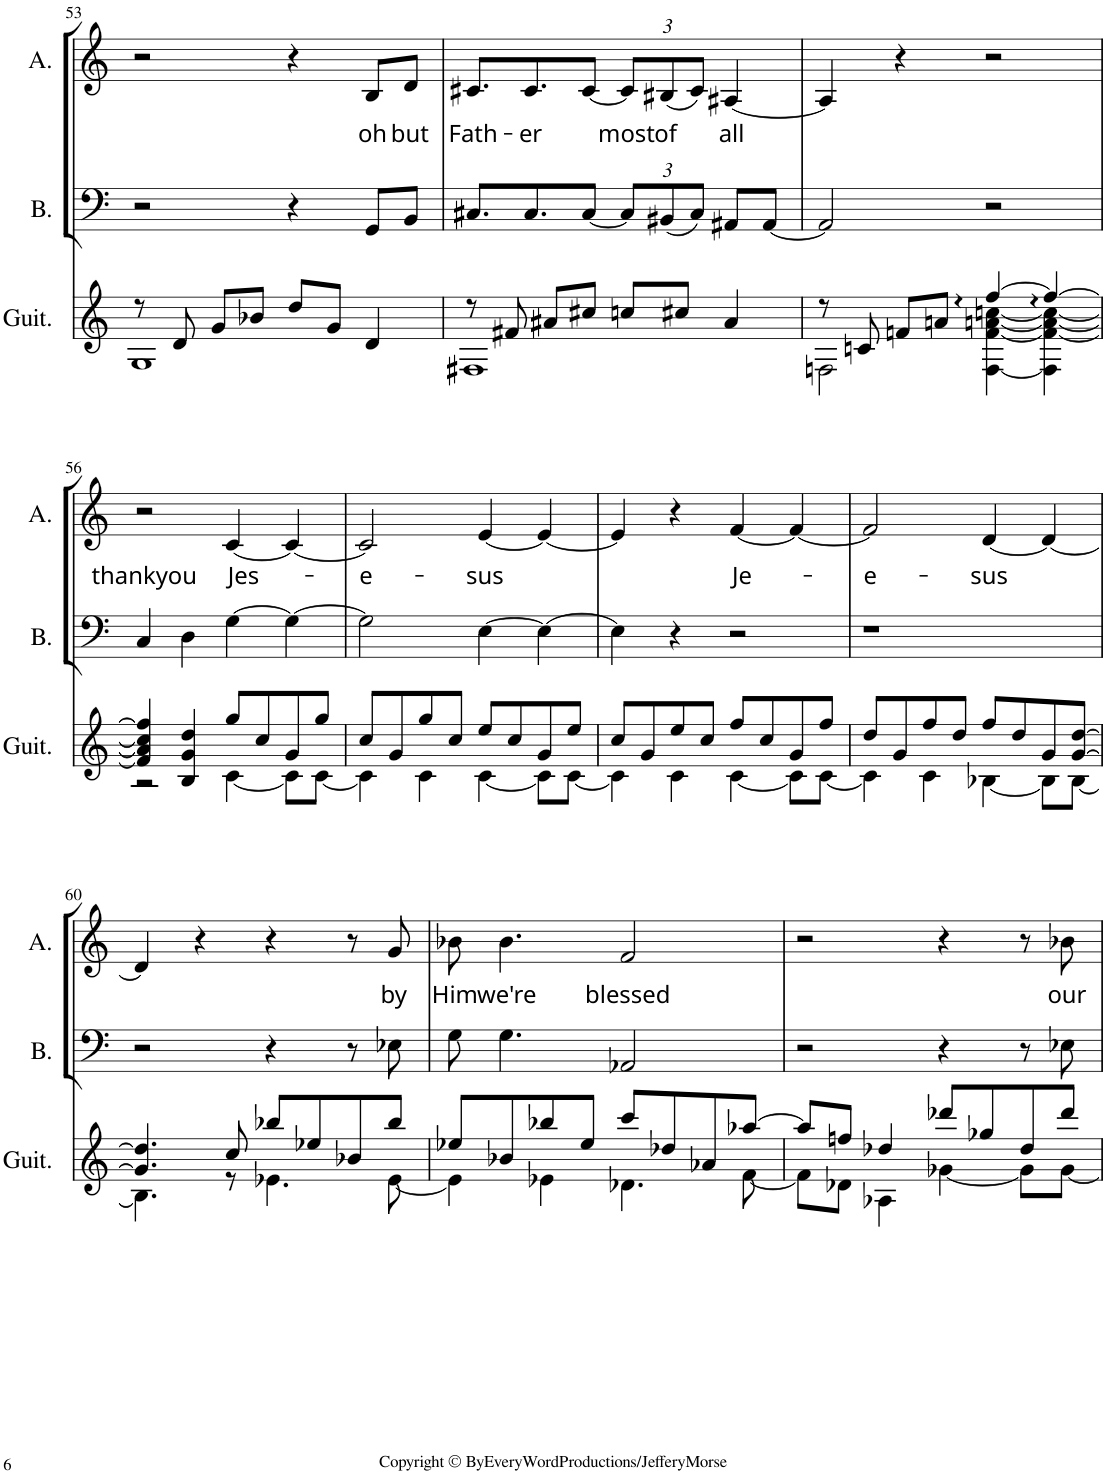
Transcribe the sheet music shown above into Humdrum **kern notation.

**kern	**kern	**kern	**text
*part3	*part2	*part1	*part1
*staff3	*staff2	*staff1	*staff1
*I"Classical Guitar	*I"Bass	*I"Alto	*
*I'Guit.	*I'B.	*I'A.	*
!!LO:PB:g=z
*clefG2	*clefF4	*clefG2	*
*Trd7c12	*	*	*
*k[]	*k[]	*k[]	*
*M4/4	*M4/4	*M4/4	*
=53	=53	=53	=53
*^	*	*	*
8r	1G	2r	2r	.
8d/	.	.	.	.
8g/L	.	.	.	.
8b-X/J	.	.	.	.
8dd/L	.	4r	4r	.
8g/J	.	.	.	.
!	!	!	!	!LO:LY:b
4d/	.	8GG/L	8B/L	oh
!	!	!	!	!LO:LY:b
.	.	8BB/J	8d/J	but
=54	=54	=54	=54	=54
!	!	!	!	!LO:LY:b
8r	1F#X	8.C#X/L	8.c#X/L	Fath-
8f#X/	.	.	.	.
!	!	!	!	!LO:LY:b
.	.	8.C#/	8.c#/	-er
8a#X/L	.	.	.	.
8cc#X/J	.	[8C#/J	[8c#/J	.
*	*	*Xbrackettup	*Xbrackettup	*
!	!	!	!	!LO:LY:b
8ccn/L	.	12C#/L]	12c#/L]	most
!	!	!	!	!LO:LY:b
.	.	(12BB#X/	(12B#X/	of
8cc#X/J	.	.	.	.
.	.	12C#/J)	12c#/J)	.
!	!	!	!	!LO:LY:b
4a#/	.	8AA#X/L	[4A#X/	all
.	.	[8AA#/J	.	.
=55	=55	=55	=55	=55
8r	2Fn\	2AA#/]	4A#/]	.
8cn/	.	.	.	.
8fn/L	.	.	4r	.
8an/J	.	.	.	.
[4ff/	[4F\ [4f\ [4an\ [4ccn\	2r	2r	.
4ff/_	4F\] 4f\_ 4a\_ 4cc\_	.	.	.
!!LO:LB:g=z
=56	=56	=56	=56	=56
!	!	!	!	!LO:LY:b
4f/] 4a/] 4cc/] 4ff/]	2r	4C/	2r	thankyou
4B/ 4g/ 4dd/	.	4D\	.	.
!	!	!	!	!LO:LY:b
8gg/L	[4c\	[4G\	[4c/	Jes-
8cc/	.	.	.	.
8g/	8c\L]	4G\_	4c/_	.
8gg/J	[8c\J	.	.	.
=57	=57	=57	=57	=57
!	!	!	!	!LO:LY:b
8cc/L	4c\]	2G\]	2c/]	-e-
8g/	.	.	.	.
8gg/	4c\	.	.	.
8cc/J	.	.	.	.
!	!	!	!	!LO:LY:b
8ee/L	[4c\	[4E\	[4e/	-sus
8cc/	.	.	.	.
8g/	8c\L]	4E\_	4e/_	.
8ee/J	[8c\J	.	.	.
=58	=58	=58	=58	=58
8cc/L	4c\]	4E\]	4e/]	.
8g/	.	.	.	.
8ee/	4c\	4r	4r	.
8cc/J	.	.	.	.
!	!	!	!	!LO:LY:b
8ff/L	[4c\	2r	[4f/	Je-
8cc/	.	.	.	.
8g/	8c\L]	.	4f/_	.
8ff/J	[8c\J	.	.	.
=59	=59	=59	=59	=59
!	!	!	!	!LO:LY:b
8dd/L	4c\]	1r	2f/]	-e-
8g/	.	.	.	.
8ff/	4c\	.	.	.
8dd/J	.	.	.	.
!	!	!	!	!LO:LY:b
8ff/L	[4B-X\	.	[4d/	-sus
8dd/	.	.	.	.
8g/	8B-\L]	.	4d/_	.
[8g/ [8dd/J	[8B-\J	.	.	.
!!LO:LB:g=z
=60	=60	=60	=60	=60
4.g/] 4.dd/]	4.B-\]	2r	4d/]	.
.	.	.	4r	.
8cc/	8r	.	.	.
8bb-X/L	4.e-X\	4r	4r	.
8ee-X/	.	.	.	.
8b-X/	.	8r	8r	.
!	!	!	!	!LO:LY:b
8bb-/J	[8e-\	8E-X\	8g/	by
=61	=61	=61	=61	=61
!	!	!	!	!LO:LY:b
8ee-X/L	4e-\]	8G\	8b-X\	Him
!	!	!	!	!LO:LY:b
8b-X/	.	4.G\	4.b-\	we're
8bb-X/	4e-X\	.	.	.
8ee-/J	.	.	.	.
!	!	!	!	!LO:LY:b
8ccc/L	4.d-X\	2AA-X/	2f/	blessed
8dd-X/	.	.	.	.
8a-X/	.	.	.	.
[8aa-X/J	[8f\	.	.	.
=62	=62	=62	=62	=62
8aa-/L]	8f\L]	2r	2r	.
8ffn/J	8d-X\J	.	.	.
4dd-X/	4A-X\	.	.	.
8ddd-X/L	[4g-X\	4r	4r	.
8gg-X/	.	.	.	.
8dd-/	8g-\L]	8r	8r	.
!	!	!	!	!LO:LY:b
8ddd-/J	[8g-\J	8E-X\	8b-X\	our
*v	*v	*	*	*
=	=	=	=
*-	*-	*-	*-
